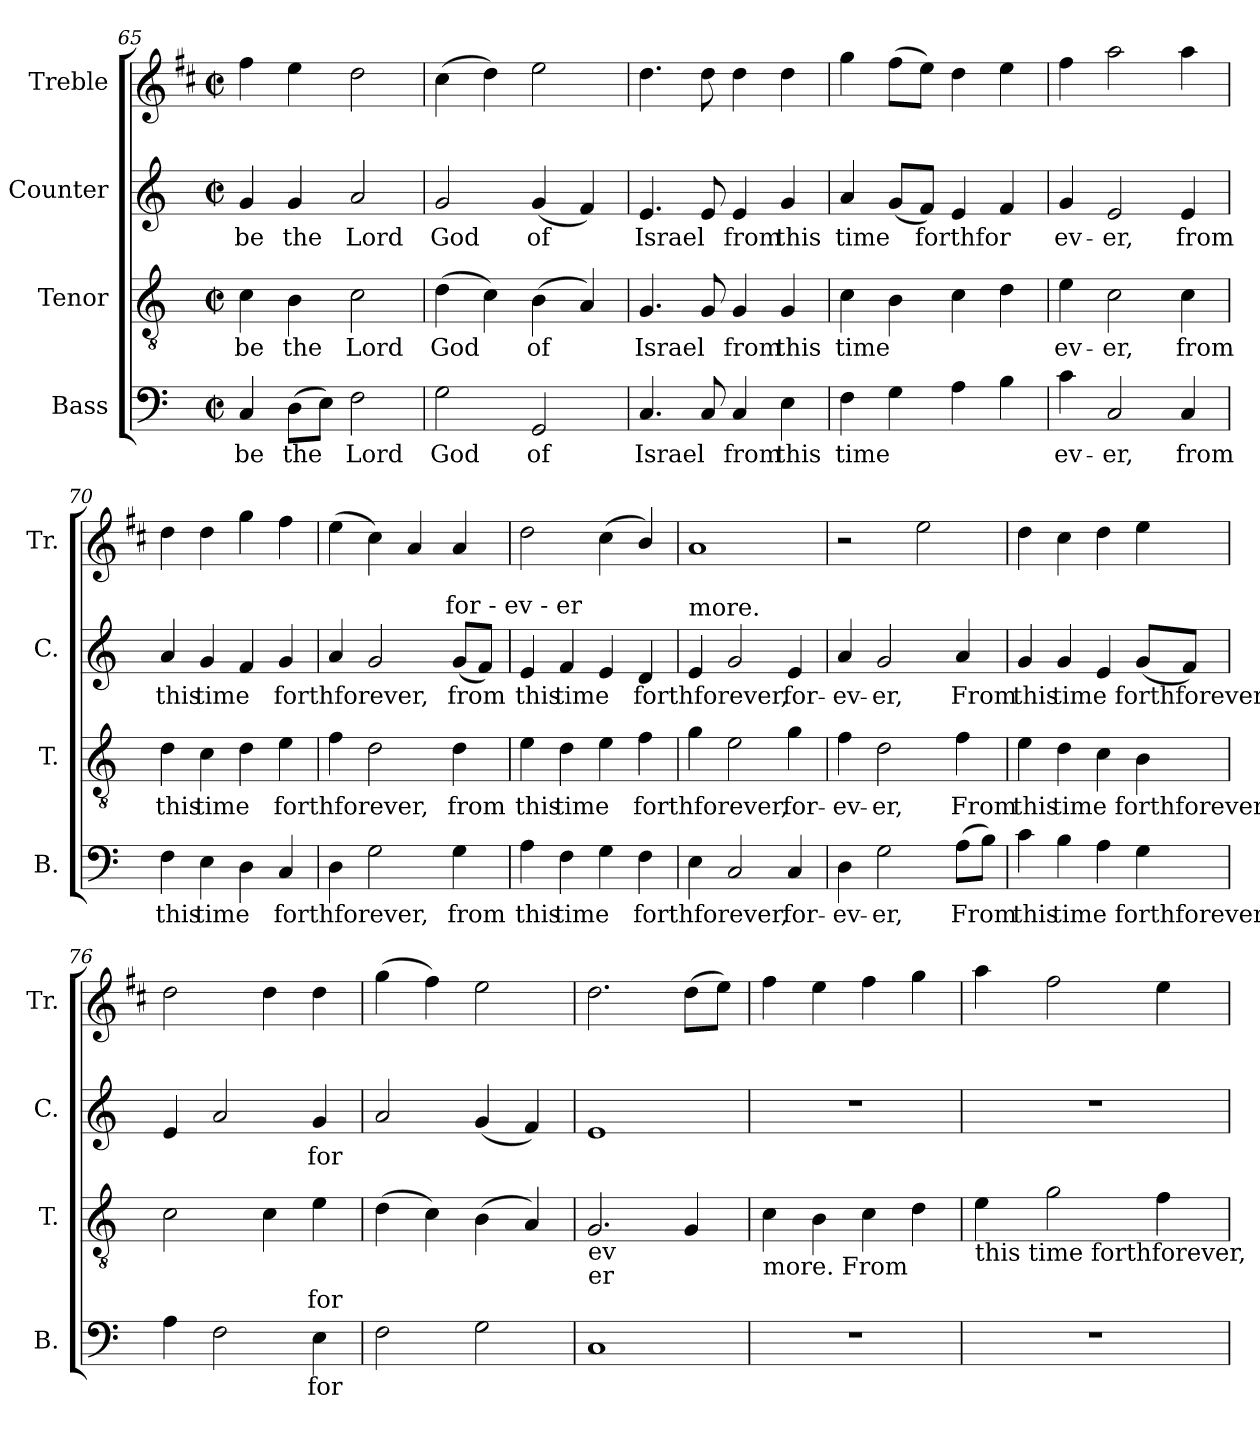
**kern	**text	**kern	**text	**kern	**text	**kern
*part4	*part4	*part3	*part3	*part2	*part2	*part1
*staff4	*staff4	*staff3	*staff3	*staff2	*staff2	*staff1
*I"Bass	*	*I"Tenor	*	*I"Counter	*	*I"Treble
*I'B.	*	*I'T.	*	*I'C.	*	*I'Tr.
*clefF4	*	*clefGv2	*	*clefG2	*	*clefG2
*	*	*	*	*	*	*ITrd1c2
*k[]	*	*k[]	*	*k[]	*	*k[]
*C:	*	*C:	*	*C:	*	*C:
*M2/2	*	*M2/2	*	*M2/2	*	*M2/2
*met(c|)	*	*met(c|)	*	*met(c|)	*	*met(c|)
=65	=65	=65	=65	=65	=65	=65
!	!LO:LY:a	!	!LO:LY:a	!	!LO:LY:b	!
4C/	be	4c\	be	4g/	be	4ee\
!	!LO:LY:a	!	!LO:LY:a	!	!LO:LY:b	!
(>8D\L	the	4B\	the	4g/	the	4dd\
!	!LO:LY:a	!	!	!	!	!
8E\J)	.	.	.	.	.	.
!	!LO:LY:a	!	!LO:LY:a	!	!LO:LY:b	!
2F\	Lord	2c\	Lord	2a/	Lord	2cc\
=66	=66	=66	=66	=66	=66	=66
!	!LO:LY:a	!	!LO:LY:a	!	!LO:LY:b	!
2G\	God	(>4d\	God	2g/	God	(>4b\
!	!	!	!LO:LY:a	!	!	!
.	.	4c\)	.	.	.	4cc\)
!	!LO:LY:a	!	!LO:LY:a	!	!LO:LY:b	!
2GG/	of	(>4B\	of	(<4g/	of	2dd\
!	!	!	!LO:LY:a	!	!LO:LY:b	!
.	.	4A/)	.	4f/)	.	.
=67	=67	=67	=67	=67	=67	=67
!	!LO:LY:a	!	!LO:LY:a	!	!LO:LY:b	!
4.C/	Israel	4.G/	Israel	4.e/	Israel	4.cc\
!	!LO:LY:a	!	!LO:LY:a	!	!LO:LY:b	!
8C/	.	8G/	.	8e/	.	8cc\
!	!LO:LY:a	!	!LO:LY:a	!	!LO:LY:b	!
4C/	from	4G/	from	4e/	from	4cc\
!	!LO:LY:a	!	!LO:LY:a	!	!LO:LY:b	!
4E\	this	4G/	this	4g/	this	4cc\
=68	=68	=68	=68	=68	=68	=68
!	!LO:LY:a	!	!LO:LY:a	!	!LO:LY:b	!
4F\	time	4c\	time	4a/	time	4ff\
!	!LO:LY:a	!	!LO:LY:a	!	!LO:LY:b	!
4G\	.	4B\	.	(<8g/L	.	(>8ee\L
!	!	!	!	!	!LO:LY:b	!
.	.	.	.	8f/J)	forthfor-	8dd\J)
!	!LO:LY:a	!	!LO:LY:a	!	!LO:LY:b	!
4A\	.	4c\	.	4e/	--	4cc\
!	!LO:LY:a	!	!LO:LY:a	!	!LO:LY:b	!
4B\	.	4d\	.	4f/	--	4dd\
!!LO:LB:g=z
=69	=69	=69	=69	=69	=69	=69
!	!LO:LY:a	!	!LO:LY:a	!	!LO:LY:b	!
4c\	ev-	4e\	ev-	4g/	-ev-	4ee\
!	!LO:LY:a	!	!LO:LY:a	!	!LO:LY:b	!
2C/	-er,	2c\	-er,	2e/	-er,	2gg\
!	!LO:LY:a	!	!LO:LY:a	!	!LO:LY:b	!
4C/	from	4c\	from	4e/	from	4gg\
=70	=70	=70	=70	=70	=70	=70
!	!LO:LY:a	!	!LO:LY:a	!	!LO:LY:b	!
4F\	this	4d\	this	4a/	this	4cc\
!	!LO:LY:a	!	!LO:LY:a	!	!LO:LY:b	!
4E\	time	4c\	time	4g/	time	4cc\
!	!LO:LY:a	!	!LO:LY:a	!	!LO:LY:b	!
4D\	.	4d\	.	4f/	.	4ff\
!	!LO:LY:a	!	!LO:LY:a	!	!LO:LY:b	!
4C/	forthforever,	4e\	forthforever,	4g/	forthforever,	4ee\
=71	=71	=71	=71	=71	=71	=71
!	!LO:LY:a	!	!LO:LY:a	!	!LO:LY:b	!
*	*	*	*	*^	*	*
4D\	.	4f\	.	4a/	2ryy	.	(>4dd\
!	!LO:LY:a	!	!LO:LY:a	!	!	!LO:LY:b	!
2G\	.	2d\	.	2g/	.	.	4b\)
.	.	.	.	.	8...ryy	.	4g/
!	!	!	!	!	!LO:TX:a:t=for - ev - er	!	!
.	.	.	.	.	4ryy	.	.
!	!LO:LY:a	!	!LO:LY:a	!	!	!LO:LY:b	!
4G\	from	4d\	from	(<8g/L	.	from	4g/
!	!	!	!	!	!	!LO:LY:b	!
.	.	.	.	8f/J)	.	.	.
.	.	.	.	.	64ryy	.	.
=72	=72	=72	=72	=72	=72	=72	=72
!	!LO:LY:a	!	!LO:LY:a	!	!	!LO:LY:b	!
*	*	*	*	*v	*v	*	*
4A\	this	4e\	this	4e/	this	2cc\
!	!LO:LY:a	!	!LO:LY:a	!	!LO:LY:b	!
4F\	time	4d\	time	4f/	time	.
!	!LO:LY:a	!	!LO:LY:a	!	!LO:LY:b	!
4G\	.	4e\	.	4e/	.	(>4b\
!	!LO:LY:a	!	!LO:LY:a	!	!LO:LY:b	!
4F\	forthforever,	4f\	forthforever,	4d/	forthforever,	4a/)
=73	=73	=73	=73	=73	=73	=73
!	!	!	!	!LO:TX:a:t=more.	!	!
!	!LO:LY:a	!	!LO:LY:a	!	!LO:LY:b	!
4E\	.	4g\	.	4e/	.	1g
!	!LO:LY:a	!	!LO:LY:a	!	!LO:LY:b	!
2C/	.	2e\	.	2g/	.	.
!	!LO:LY:a	!	!LO:LY:a	!	!LO:LY:b	!
4C/	for-	4g\	for-	4e/	for-	.
=74	=74	=74	=74	=74	=74	=74
!	!LO:LY:a	!	!LO:LY:a	!	!LO:LY:b	!
4D\	-ev-	4f\	-ev-	4a/	-ev-	2r
!	!LO:LY:a	!	!LO:LY:a	!	!LO:LY:b	!
2G\	-er,	2d\	-er,	2g/	-er,	.
.	.	.	.	.	.	2dd\
!	!LO:LY:a	!	!LO:LY:a	!	!LO:LY:b	!
(>8A\L	From	4f\	From	4a/	From	.
!	!LO:LY:a	!	!	!	!	!
8B\J)	.	.	.	.	.	.
=75	=75	=75	=75	=75	=75	=75
!	!LO:LY:a	!	!LO:LY:a	!	!LO:LY:b	!
4c\	this	4e\	this	4g/	this	4cc\
!	!LO:LY:a	!	!LO:LY:a	!	!LO:LY:b	!
4B\	time	4d\	time	4g/	time	4b\
!	!LO:LY:a	!	!LO:LY:a	!	!LO:LY:b	!
4A\	.	4c\	.	4e/	.	4cc\
!	!LO:LY:a	!	!LO:LY:a	!	!LO:LY:b	!
4G\	forthforever,	4B\	forthforever,	(<8g/L	forthforever,	4dd\
!	!	!	!	!	!LO:LY:b	!
.	.	.	.	8f/J)	.	.
=76	=76	=76	=76	=76	=76	=76
!	!LO:LY:a	!	!LO:LY:a	!	!LO:LY:b	!
4A\	.	2c\	.	4e/	.	2cc\
!	!LO:LY:a	!	!	!	!LO:LY:b	!
2F\	.	.	.	2a/	.	.
!	!	!	!LO:LY:a	!	!	!
.	.	4c\	.	.	.	4cc\
!	!LO:LY:a	!	!LO:LY:a	!	!LO:LY:b	!
4E\	for-	4e\	for-	4g/	for-	4cc\
!!LO:LB:g=z
=77	=77	=77	=77	=77	=77	=77
!	!LO:LY:a	!	!LO:LY:a	!	!LO:LY:b	!
2F\	--	(>4d\	--	2a/	--	(>4ff\
!	!	!	!LO:LY:a	!	!	!
.	.	4c\)	--	.	.	4ee\)
!	!LO:LY:a	!	!LO:LY:a	!	!LO:LY:b	!
2G\	--	(>4B\	--	(<4g/	--	2dd\
!	!	!	!LO:LY:a	!	!LO:LY:b	!
.	.	4A/)	--	4f/)	--	.
=78	=78	=78	=78	=78	=78	=78
!	!	!LO:TX:b:t=ev	!	!	!	!
!	!	!LO:TX:b:t=er	!	!	!	!
!	!LO:LY:a	!	!LO:LY:a	!	!LO:LY:b	!
1C	--	2.G/	--	1e	--	2.cc\
!	!	!	!LO:LY:a	!	!	!
.	.	4G/	--	.	.	(>8cc\L
.	.	.	.	.	.	8dd\J)
=79	=79	=79	=79	=79	=79	=79
!	!	!LO:TX:b:t=more. From	!	!	!	!
!	!	!	!LO:LY:a	!	!	!
1r	.	4c\	--	1r	.	4ee\
!	!	!	!LO:LY:a	!	!	!
.	.	4B\	--	.	.	4dd\
!	!	!	!LO:LY:a	!	!	!
.	.	4c\	--	.	.	4ee\
!	!	!	!LO:LY:a	!	!	!
.	.	4d\	--	.	.	4ff\
=80	=80	=80	=80	=80	=80	=80
!	!	!LO:TX:b:t=this time forthforever,	!	!	!	!
!	!	!	!LO:LY:a	!	!	!
1r	.	4e\	--	1r	.	4gg\
!	!	!	!LO:LY:a	!	!	!
.	.	2g\	--	.	.	2ee\
!	!	!	!LO:LY:a	!	!	!
.	.	4f\	--	.	.	4dd\
=	=	=	=	=	=	=
*-	*-	*-	*-	*-	*-	*-
